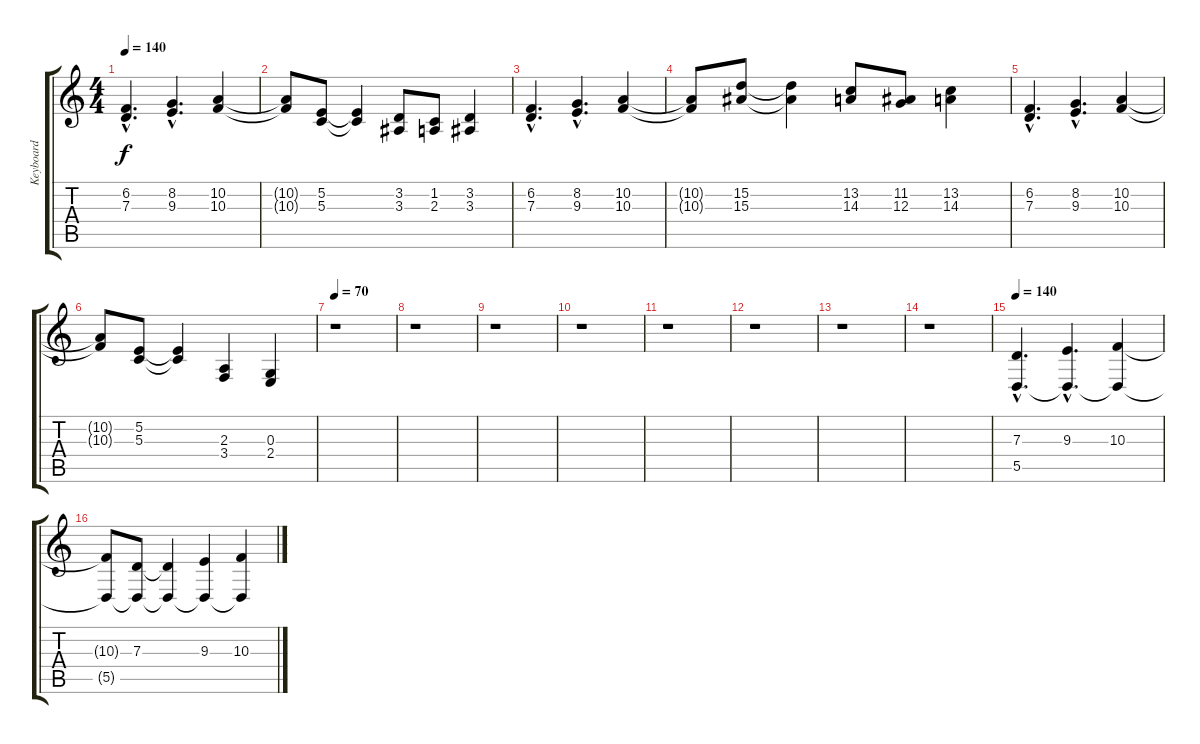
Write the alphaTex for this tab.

\track ("Keyboard" "Keyboard") {instrument stringensemble1}
\staff {score tabs}
\tuning (E4 B3 G3 D3 A2 D2) {hide}
\ts (4 4)
\tempo 140
\clef g2
\ks c
(6.2{hac} 7.3{hac}).4{d dy f} (8.2{hac} 9.3{hac}).4{d} (10.2 10.3).4 |
(10.2{t} 10.3{t}).8 (5.2 5.3).8 (5.2{t} 5.3{t}).4 (3.2 3.3).8 (1.2 2.3).8 (3.2 3.3).4 |
(6.2{hac} 7.3{hac}).4{d} (8.2{hac} 9.3{hac}).4{d} (10.2 10.3).4 |
(10.2{t} 10.3{t}).8 (15.2 15.3).8 (15.2{t} 15.3{t}).4 (13.2 14.3).8 (11.2 12.3).8 (13.2 14.3).4 |
(6.2{hac} 7.3{hac}).4{d} (8.2{hac} 9.3{hac}).4{d} (10.2 10.3).4 |
(10.2{t} 10.3{t}).8 (5.2 5.3).8 (5.2{t} 5.3{t}).4 (2.3 3.4).4 (0.3 2.4).4 |
\tempo 70
r.1 |
r.1 |
r.1 |
r.1 |
r.1 |
r.1 |
r.1 |
r.1 |
\tempo 140
(7.3{hac} 5.5{hac}).4{d instrument choiraahs} (9.3{hac} 5.5{hac t}).4{d} (10.3 5.5{t}).4 |
(10.3{t} 5.5{t}).8 (7.3 5.5{t}).8 (7.3{t} 5.5{t}).4 (9.3 5.5{t}).4 (10.3 5.5{t}).4
